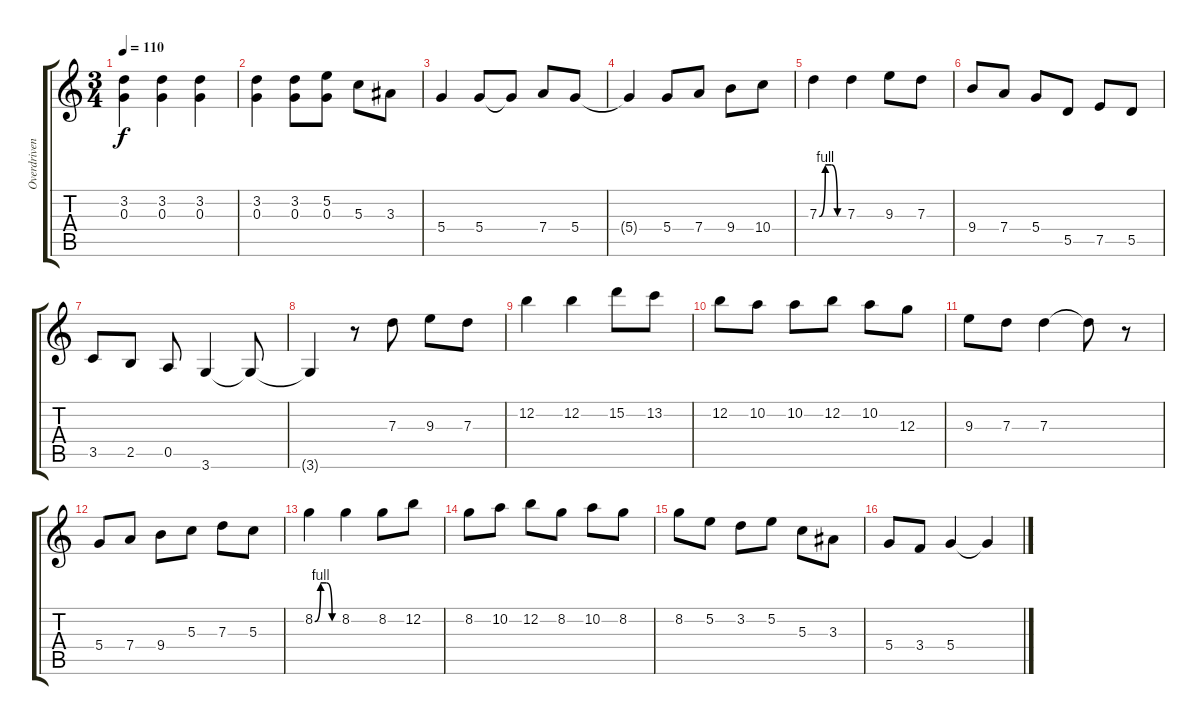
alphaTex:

\track ("Overdriven Guitar" "Overdriven") {instrument overdrivenguitar}
\staff {score tabs}
\tuning (E4 B3 G3 D3 A2 E2) {hide}
\ts (3 4)
\tempo 110
\clef g2
\ks c
(3.2 0.3).4{dy f} (3.2 0.3).4 (3.2 0.3).4 |
(3.2 0.3).4 (3.2 0.3).8 (5.2 0.3).8 5.3.8 3.3.8 |
5.4.4 5.4.8 5.4{t}.8 7.4.8 5.4.8 |
5.4{t}.4 5.4.8 7.4.8 9.4.8 10.4.8 |
7.3{be (custom 0 0 15 4 30 4 45 0 60 0)}.4 7.3.4 9.3.8 7.3.8 |
9.4.8 7.4.8 5.4.8 5.5.8 7.5.8 5.5.8 |
3.5.8 2.5.8 0.5.8 3.6.4 3.6{t}.8 |
3.6{t}.4 r.8 7.3.8 9.3.8 7.3.8 |
12.2.4 12.2.4 15.2.8 13.2.8 |
12.2.8 10.2.8 10.2.8 12.2.8 10.2.8 12.3.8 |
9.3.8 7.3.8 7.3.4 7.3{t}.8 r.8 |
5.4.8 7.4.8 9.4.8 5.3.8 7.3.8 5.3.8 |
8.2{be (custom 0 0 15 4 30 4 45 0 60 0)}.4 8.2.4 8.2.8 12.2.8 |
8.2.8 10.2.8 12.2.8 8.2.8 10.2.8 8.2.8 |
8.2.8 5.2.8 3.2.8 5.2.8 5.3.8 3.3.8 |
5.4.8 3.4.8 5.4.4 5.4{t}.4
